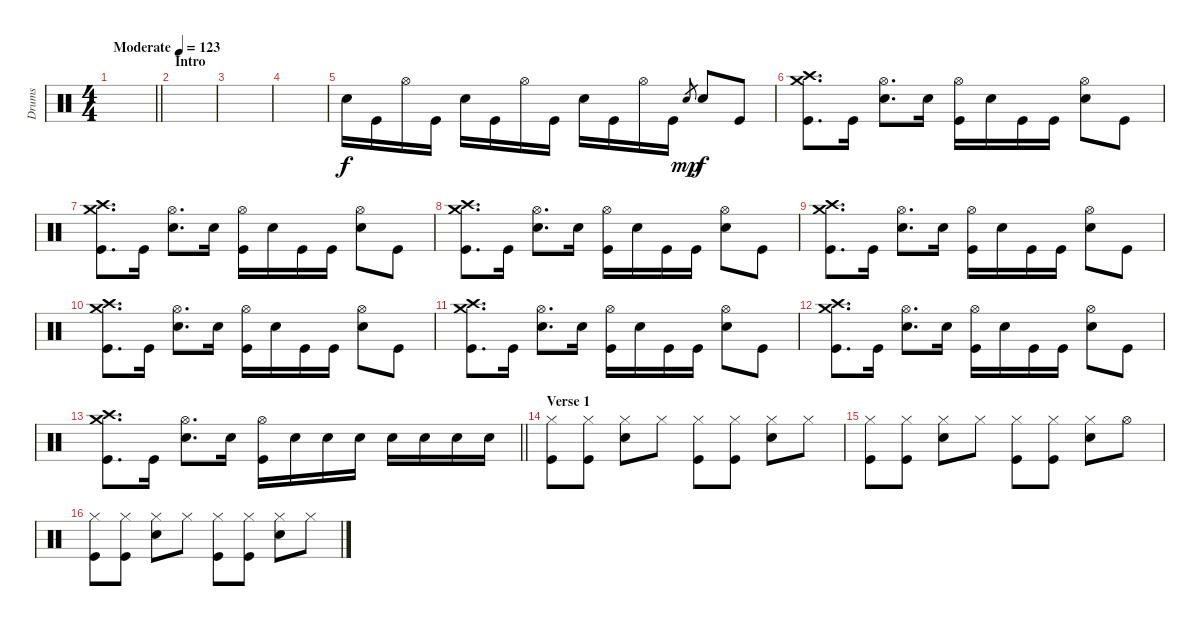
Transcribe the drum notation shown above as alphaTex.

\track ("Drums" "Drums") {instrument percussion}
\staff {score}
\articulation defaults
\ts (4 4)
\tempo (123 "Moderate")
\clef neutral
\barLineRight lightlight
\ks c
|
\section ("" "Intro")
|
|
|
"Snare (hit) 2".16 "Kick (hit)".16 "Hi-Hat (open)".16 "Kick (hit)".16 "Snare (hit) 2".16 "Kick (hit)".16 "Hi-Hat (open)".16 "Kick (hit)".16 "Snare (hit) 2".16 "Kick (hit)".16 "Hi-Hat (open)".16 "Kick (hit)".16 "Snare (hit) 2".8{gr dy mp} "Snare (hit) 2".8{dy f} "Kick (hit)".8 |
("Crash medium (hit)" "Crash high (hit)" "Kick (hit)").8{d} "Kick (hit)".16 ("Hi-Hat (open)" "Snare (hit) 2").8{d} "Snare (hit) 2".16 ("Hi-Hat (open)" "Kick (hit)").16 "Snare (hit) 2".16 "Kick (hit)".16 "Kick (hit)".16 ("Hi-Hat (open)" "Snare (hit) 2").8 "Kick (hit)".8 |
("Crash medium (hit)" "Crash high (hit)" "Kick (hit)").8{d} "Kick (hit)".16 ("Hi-Hat (open)" "Snare (hit) 2").8{d} "Snare (hit) 2".16 ("Hi-Hat (open)" "Kick (hit)").16 "Snare (hit) 2".16 "Kick (hit)".16 "Kick (hit)".16 ("Hi-Hat (open)" "Snare (hit) 2").8 "Kick (hit)".8 |
("Crash medium (hit)" "Crash high (hit)" "Kick (hit)").8{d} "Kick (hit)".16 ("Hi-Hat (open)" "Snare (hit) 2").8{d} "Snare (hit) 2".16 ("Hi-Hat (open)" "Kick (hit)").16 "Snare (hit) 2".16 "Kick (hit)".16 "Kick (hit)".16 ("Hi-Hat (open)" "Snare (hit) 2").8 "Kick (hit)".8 |
("Crash medium (hit)" "Crash high (hit)" "Kick (hit)").8{d} "Kick (hit)".16 ("Hi-Hat (open)" "Snare (hit) 2").8{d} "Snare (hit) 2".16 ("Hi-Hat (open)" "Kick (hit)").16 "Snare (hit) 2".16 "Kick (hit)".16 "Kick (hit)".16 ("Hi-Hat (open)" "Snare (hit) 2").8 "Kick (hit)".8 |
("Crash medium (hit)" "Crash high (hit)" "Kick (hit)").8{d} "Kick (hit)".16 ("Hi-Hat (open)" "Snare (hit) 2").8{d} "Snare (hit) 2".16 ("Hi-Hat (open)" "Kick (hit)").16 "Snare (hit) 2".16 "Kick (hit)".16 "Kick (hit)".16 ("Hi-Hat (open)" "Snare (hit) 2").8 "Kick (hit)".8 |
("Crash medium (hit)" "Crash high (hit)" "Kick (hit)").8{d} "Kick (hit)".16 ("Hi-Hat (open)" "Snare (hit) 2").8{d} "Snare (hit) 2".16 ("Hi-Hat (open)" "Kick (hit)").16 "Snare (hit) 2".16 "Kick (hit)".16 "Kick (hit)".16 ("Hi-Hat (open)" "Snare (hit) 2").8 "Kick (hit)".8 |
("Crash medium (hit)" "Crash high (hit)" "Kick (hit)").8{d} "Kick (hit)".16 ("Hi-Hat (open)" "Snare (hit) 2").8{d} "Snare (hit) 2".16 ("Hi-Hat (open)" "Kick (hit)").16 "Snare (hit) 2".16 "Kick (hit)".16 "Kick (hit)".16 ("Hi-Hat (open)" "Snare (hit) 2").8 "Kick (hit)".8 |
\barLineRight lightlight
("Crash medium (hit)" "Crash high (hit)" "Kick (hit)").8{d} "Kick (hit)".16 ("Hi-Hat (open)" "Snare (hit) 2").8{d} "Snare (hit) 2".16 ("Hi-Hat (open)" "Kick (hit)").16 "Snare (hit) 2".16 "Snare (hit) 2".16 "Snare (hit) 2".16 "Snare (hit) 2".16 "Snare (hit) 2".16 "Snare (hit) 2".16 "Snare (hit) 2".16 |
\section ("" "Verse 1")
("Hi-Hat (closed)" "Kick (hit)").8 ("Hi-Hat (closed)" "Kick (hit)").8 ("Hi-Hat (closed)" "Snare (hit) 2").8 "Hi-Hat (closed)".8 ("Hi-Hat (closed)" "Kick (hit)").8 ("Hi-Hat (closed)" "Kick (hit)").8 ("Hi-Hat (closed)" "Snare (hit) 2").8 "Hi-Hat (closed)".8 |
("Hi-Hat (closed)" "Kick (hit)").8 ("Hi-Hat (closed)" "Kick (hit)").8 ("Hi-Hat (closed)" "Snare (hit) 2").8 "Hi-Hat (closed)".8 ("Hi-Hat (closed)" "Kick (hit)").8 ("Hi-Hat (closed)" "Kick (hit)").8 ("Hi-Hat (closed)" "Snare (hit) 2").8 "Hi-Hat (open)".8 |
("Hi-Hat (closed)" "Kick (hit)").8 ("Hi-Hat (closed)" "Kick (hit)").8 ("Hi-Hat (closed)" "Snare (hit) 2").8 "Hi-Hat (closed)".8 ("Hi-Hat (closed)" "Kick (hit)").8 ("Hi-Hat (closed)" "Kick (hit)").8 ("Hi-Hat (closed)" "Snare (hit) 2").8 "Hi-Hat (closed)".8
